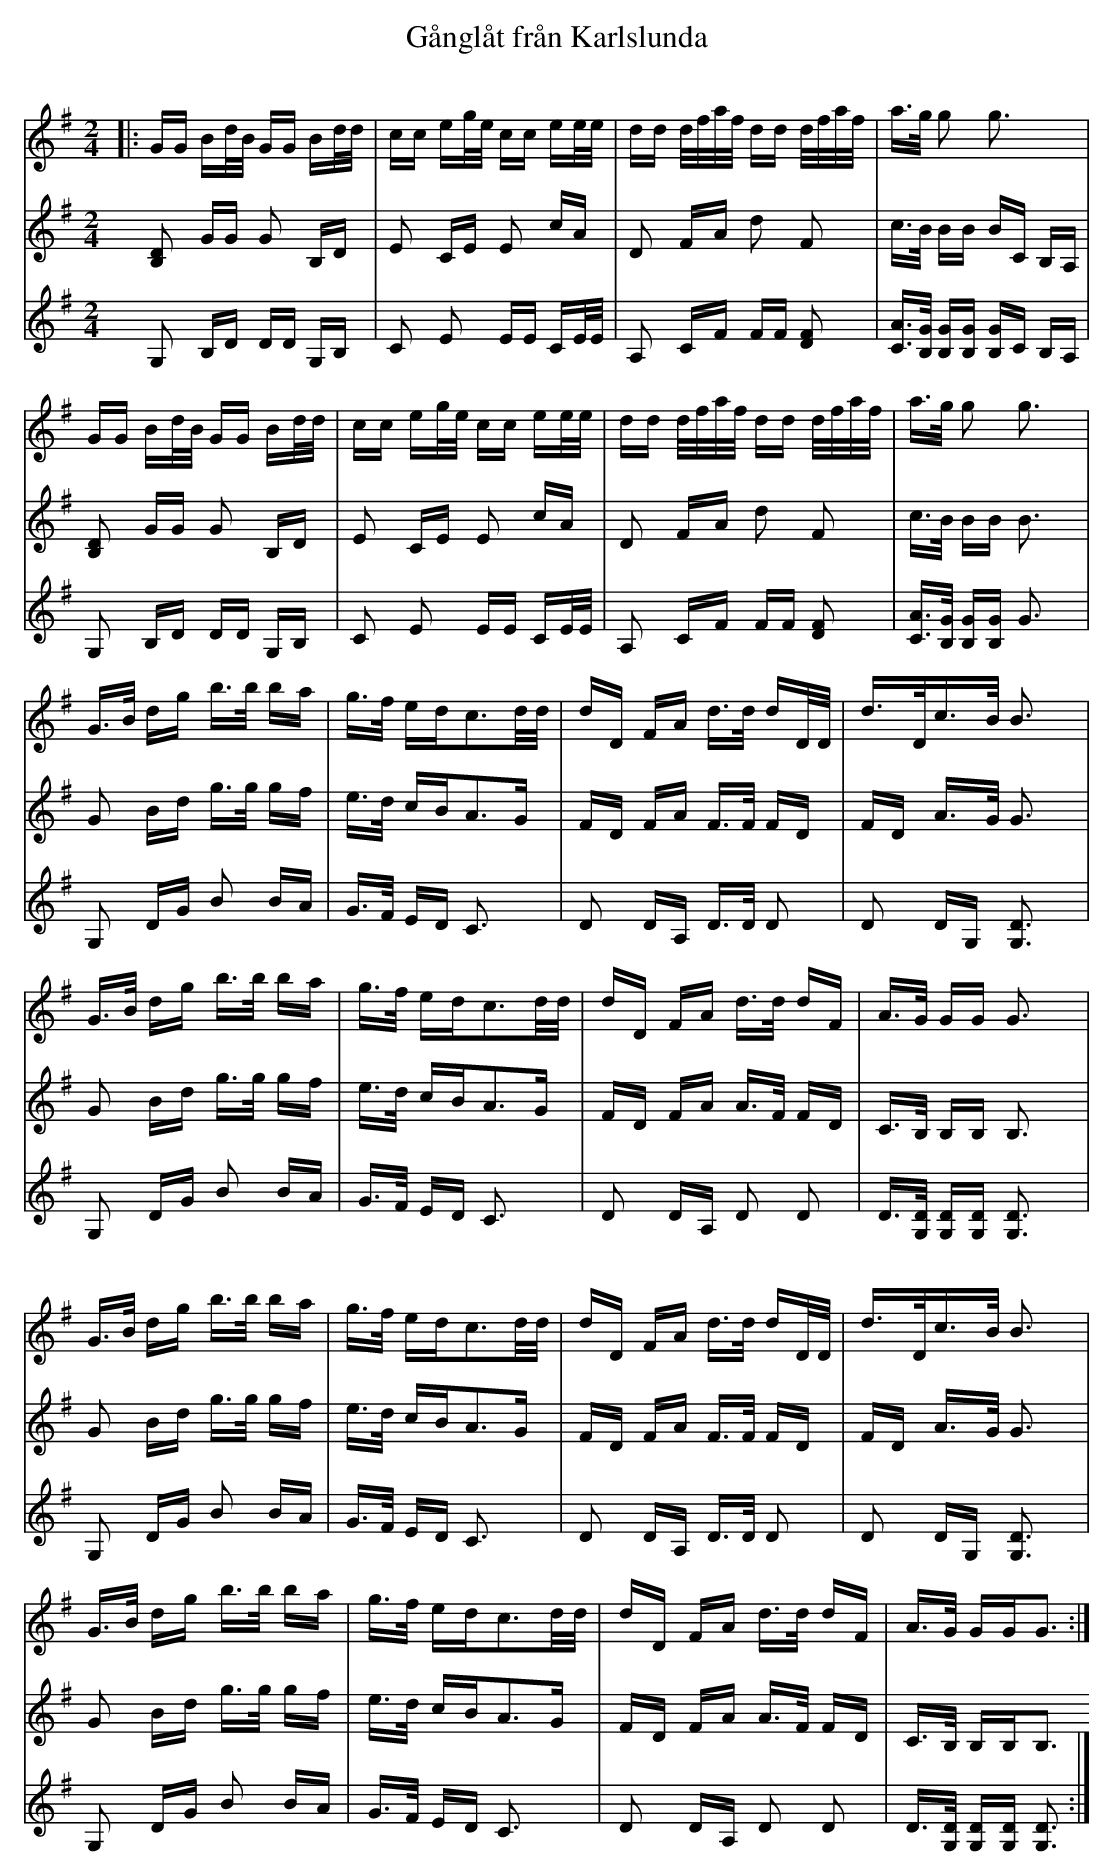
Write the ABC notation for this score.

X:1
T: Gånglåt från Karlslunda
M: 2/4
L: 1/16
Q:
K:G % 1 sharps
|:GG Bd/2B/2 GG Bd/2d/2| \
cc eg/2e/2 cc ee/2e/2| \
dd d/2f/2a/2f/2 dd d/2f/2a/2f/2| \
a3/2g/2 g2 g3x|
GG Bd/2B/2 GG Bd/2d/2| \
cc eg/2e/2 cc ee/2e/2| \
dd d/2f/2a/2f/2 dd d/2f/2a/2f/2| \
a3/2g/2 g2 g3x|
G3/2B/2 dg b3/2b/2 ba| \
g3/2f/2 ed2<c2d/2d/2| \
dD FA d3/2d/2 dD/2D/2| \
d3/2D<cB/2 B3x|
G3/2B/2 dg b3/2b/2 ba| \
g3/2f/2 ed2<c2d/2d/2| \
dD FA d3/2d/2 dF| \
A3/2G/2 GG G3x|
G3/2B/2 dg b3/2b/2 ba| \
g3/2f/2 ed2<c2d/2d/2| \
dD FA d3/2d/2 dD/2D/2| \
d3/2D<cB/2 B3x|
G3/2B/2 dg b3/2b/2 ba| \
g3/2f/2 ed2<c2d/2d/2| \
dD FA d3/2d/2 dF| \
A3/2G/2 GG2<G2:|
V:2
[D2B,2] GG G2 B,D| \
E2 CE E2 cA| \
D2 FA d2 F2| \
c3/2B/2 BB BC B,A,|
[D2B,2] GG G2 B,D| \
E2 CE E2 cA| \
D2 FA d2 F2| \
c3/2B/2 BB B3x|
G2 Bd g3/2g/2 gf| \
e3/2d/2 cB2<A2G| \
FD FA F3/2F/2 FD| \
FD A3/2G/2 G3x|
G2 Bd g3/2g/2 gf| \
e3/2d/2 cB2<A2G| \
FD FA A3/2F/2 FD| \
C3/2B,/2 B,B, B,3x|
G2 Bd g3/2g/2 gf| \
e3/2d/2 cB2<A2G| \
FD FA F3/2F/2 FD| \
FD A3/2G/2 G3x|
G2 Bd g3/2g/2 gf| \
e3/2d/2 cB2<A2G| \
FD FA A3/2F/2 FD| \
C3/2B,/2 B,B,2<B,2
V:3
G,2 B,D DD G,B,| \
C2 E2 EE CE/2E/2| \
A,2 CF FF [F2D2]| \
[A3/2C3/2][G/2B,/2] [GB,][GB,] [GB,]C B,A,|
G,2 B,D DD G,B,| \
C2 E2 EE CE/2E/2| \
A,2 CF FF [F2D2]| \
[A3/2C3/2][G/2B,/2] [GB,][GB,] G3x|
G,2 DG B2 BA| \
G3/2F/2 ED C3x| \
D2 DA, D3/2D/2 D2| \
D2 DG, [D3G,3]x|
G,2 DG B2 BA| \
G3/2F/2 ED C3x| \
D2 DA, D2 D2| \
D3/2[D/2G,/2] [DG,][DG,] [D3G,3]x|
G,2 DG B2 BA| \
G3/2F/2 ED C3x| \
D2 DA, D3/2D/2 D2| \
D2 DG, [D3G,3]x|
G,2 DG B2 BA| \
G3/2F/2 ED C3x| \
D2 DA, D2 D2| \
D3/2[D/2G,/2] [DG,][DG,] [D3G,3]:|
